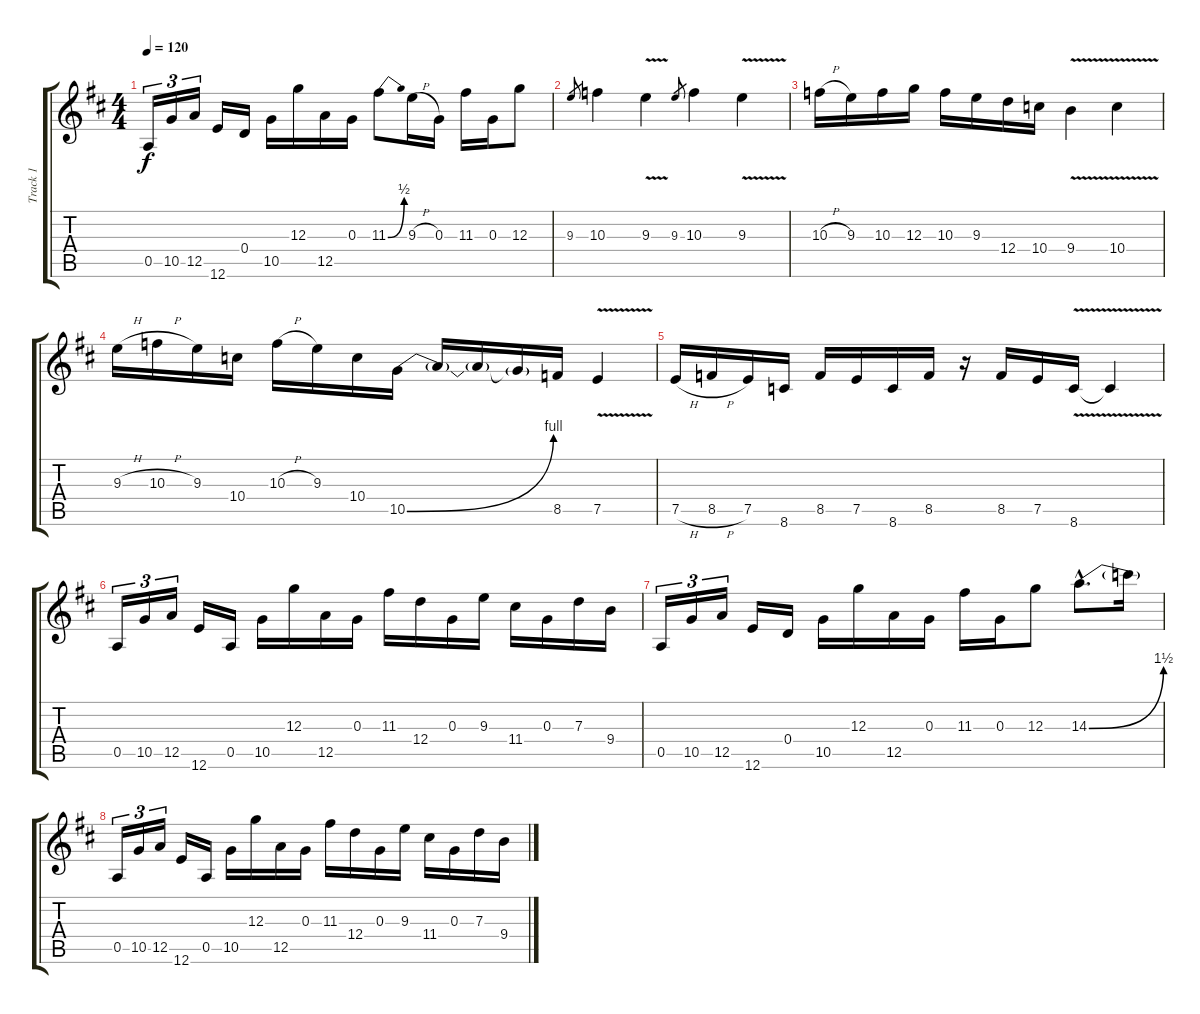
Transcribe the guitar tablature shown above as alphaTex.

\track ("Track 1" "Track 1") {instrument distortionguitar}
\staff {score tabs}
\tuning (E4 B3 G3 D3 A2 E2) {hide}
\ts (4 4)
\tempo 120
\clef g2
\ks d
0.5.16{tu (3 2) dy f} 10.5.16{tu (3 2)} 12.5.16{tu (3 2)} 12.6.16 0.4.16 10.5.16 12.3.16 12.5.16 0.3.16 11.3{be (bend 0 0 60 2)}.8 9.3{h}.16 0.3.16 11.3.16 0.3.16 12.3.8 |
9.3.8{gr} 10.3.4 9.3{v}.4 9.3.8{gr} 10.3.4 9.3{v}.4 |
10.3{h}.16 9.3.16 10.3.16 12.3.16 10.3.16 9.3.16 12.4.16 10.4.16 9.4{v}.4 10.4{v}.4 |
9.3{h}.16 10.3{h}.16 9.3.16 10.4.16 10.3{h}.16 9.3.16 10.4.16 10.5{be (bend 0 0 60 4)}.16 10.5{t}.16 10.5{t}.16 10.5{t}.16 8.5.16 7.5{v}.4 |
7.5{h}.16 8.5{h}.16 7.5.16 8.6.16 8.5.16 7.5.16 8.6.16 8.5.16 r.16 8.5.16 7.5.16 8.6{v}.16 8.6{t}.4 |
0.5.16{tu (3 2)} 10.5.16{tu (3 2)} 12.5.16{tu (3 2)} 12.6.16 0.5.16 10.5.16 12.3.16 12.5.16 0.3.16 11.3.16 12.4.16 0.3.16 9.3.16 11.4.16 0.3.16 7.3.16 9.4.16 |
0.5.16{tu (3 2)} 10.5.16{tu (3 2)} 12.5.16{tu (3 2)} 12.6.16 0.4.16 10.5.16 12.3.16 12.5.16 0.3.16 11.3.16 0.3.16 12.3.8 14.3{be (bend 0 0 60 6) hac}.8{d} 14.3{t}.16 |
0.5.16{tu (3 2)} 10.5.16{tu (3 2)} 12.5.16{tu (3 2)} 12.6.16 0.5.16 10.5.16 12.3.16 12.5.16 0.3.16 11.3.16 12.4.16 0.3.16 9.3.16 11.4.16 0.3.16 7.3.16 9.4.16
